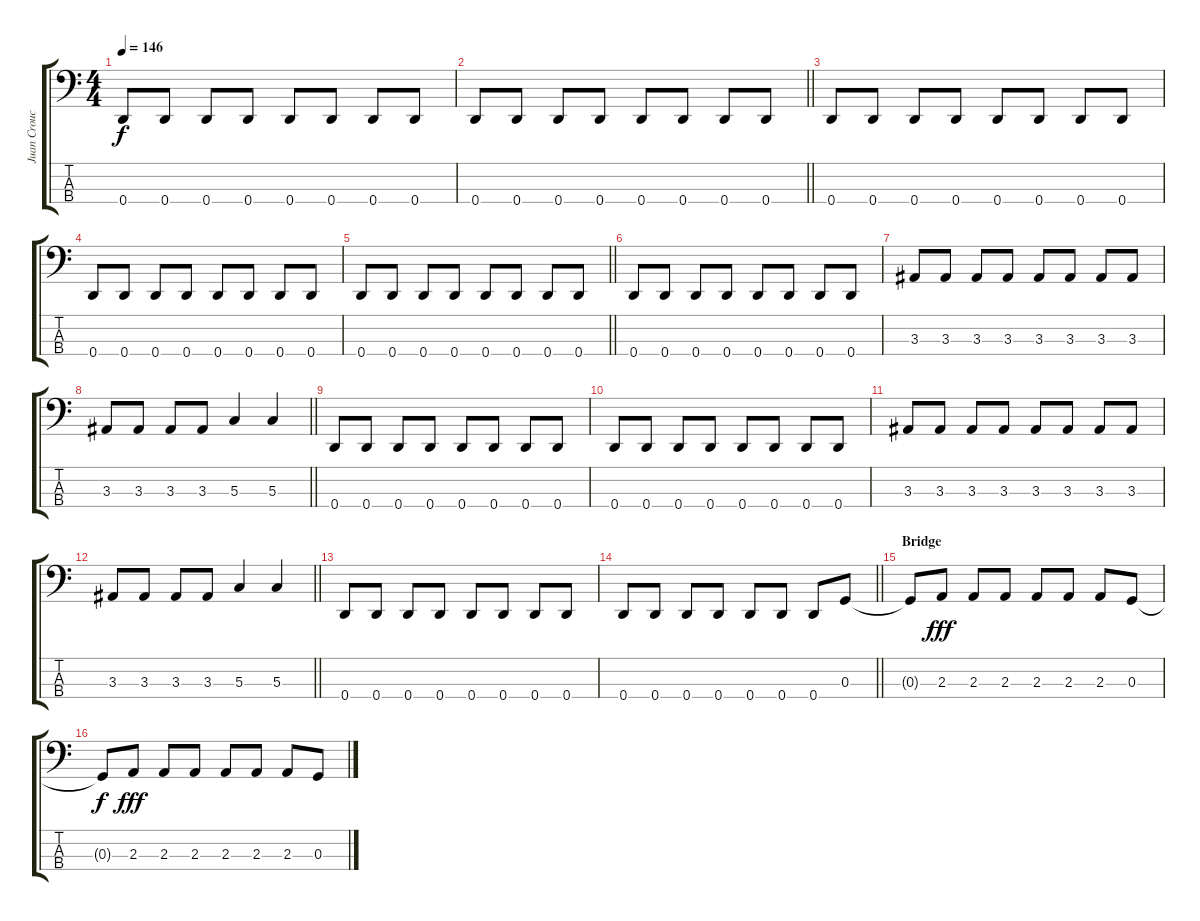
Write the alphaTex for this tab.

\track ("Juan Croucier - Bass" "Juan Crouc") {instrument electricbasspick}
\staff {score tabs}
\tuning (F2 C2 G1 D1) {hide}
\ts (4 4)
\tempo 146
\clef f4
\ks c
0.4.8{dy f} 0.4.8 0.4.8 0.4.8 0.4.8 0.4.8 0.4.8 0.4.8 |
\barLineRight lightlight
0.4.8 0.4.8 0.4.8 0.4.8 0.4.8 0.4.8 0.4.8 0.4.8 |
0.4.8 0.4.8 0.4.8 0.4.8 0.4.8 0.4.8 0.4.8 0.4.8 |
0.4.8 0.4.8 0.4.8 0.4.8 0.4.8 0.4.8 0.4.8 0.4.8 |
\barLineRight lightlight
0.4.8 0.4.8 0.4.8 0.4.8 0.4.8 0.4.8 0.4.8 0.4.8 |
0.4.8 0.4.8 0.4.8 0.4.8 0.4.8 0.4.8 0.4.8 0.4.8 |
3.3.8 3.3.8 3.3.8 3.3.8 3.3.8 3.3.8 3.3.8 3.3.8 |
\barLineRight lightlight
3.3.8 3.3.8 3.3.8 3.3.8 5.3.4 5.3.4 |
0.4.8 0.4.8 0.4.8 0.4.8 0.4.8 0.4.8 0.4.8 0.4.8 |
0.4.8 0.4.8 0.4.8 0.4.8 0.4.8 0.4.8 0.4.8 0.4.8 |
3.3.8 3.3.8 3.3.8 3.3.8 3.3.8 3.3.8 3.3.8 3.3.8 |
\barLineRight lightlight
3.3.8 3.3.8 3.3.8 3.3.8 5.3.4 5.3.4 |
0.4.8 0.4.8 0.4.8 0.4.8 0.4.8 0.4.8 0.4.8 0.4.8 |
\barLineRight lightlight
0.4.8 0.4.8 0.4.8 0.4.8 0.4.8 0.4.8 0.4.8 0.3.8 |
\section ("" "Bridge")
0.3{t}.8 2.3.8{dy fff} 2.3.8 2.3.8 2.3.8 2.3.8 2.3.8 0.3.8 |
0.3{t}.8{dy f} 2.3.8{dy fff} 2.3.8 2.3.8 2.3.8 2.3.8 2.3.8 0.3.8
